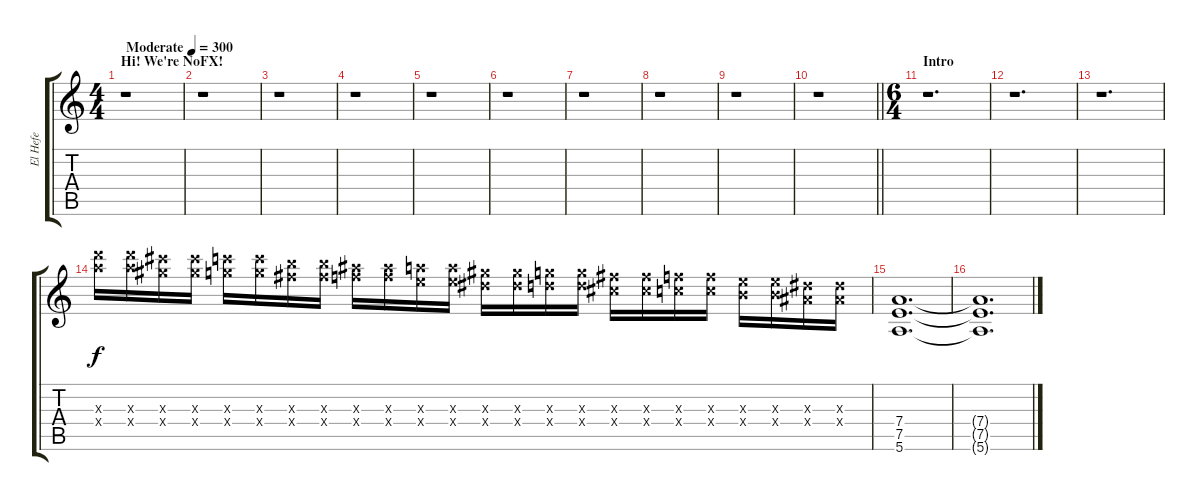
\track ("El Hefe" "El Hefe") {instrument overdrivenguitar}
\staff {score tabs}
\tuning (E4 B3 G3 D3 A2 E2) {hide}
\ts (4 4)
\section ("" "Hi! We're NoFX!")
\tempo (300 "Moderate")
\clef g2
\ks c
r.1{dy f instrument overdrivenguitar} |
r.1 |
r.1 |
r.1 |
r.1 |
r.1 |
r.1 |
r.1 |
r.1 |
\barLineRight lightlight
r.1 |
\ts (6 4)
\section ("" "Intro")
r.1{d} |
r.1{d} |
r.1{d} |
(19.3{x} 19.4{x}).16 (19.3{x} 19.4{x}).16 (18.3{x} 18.4{x}).16 (18.3{x} 18.4{x}).16 (17.3{x} 17.4{x}).16 (17.3{x} 17.4{x}).16 (16.3{x} 16.4{x}).16 (16.3{x} 16.4{x}).16 (15.3{x} 15.4{x}).16 (15.3{x} 15.4{x}).16 (14.3{x} 14.4{x}).16 (14.3{x} 14.4{x}).16 (13.3{x} 13.4{x}).16 (13.3{x} 13.4{x}).16 (12.3{x} 12.4{x}).16 (12.3{x} 12.4{x}).16 (11.3{x} 11.4{x}).16 (11.3{x} 11.4{x}).16 (10.3{x} 10.4{x}).16 (10.3{x} 10.4{x}).16 (9.3{x} 9.4{x}).16 (9.3{x} 9.4{x}).16 (8.3{x} 8.4{x}).16 (8.3{x} 8.4{x}).16 |
(7.4 7.5 5.6).1{d} |
(7.4{t} 7.5{t} 5.6{t}).1{d}
